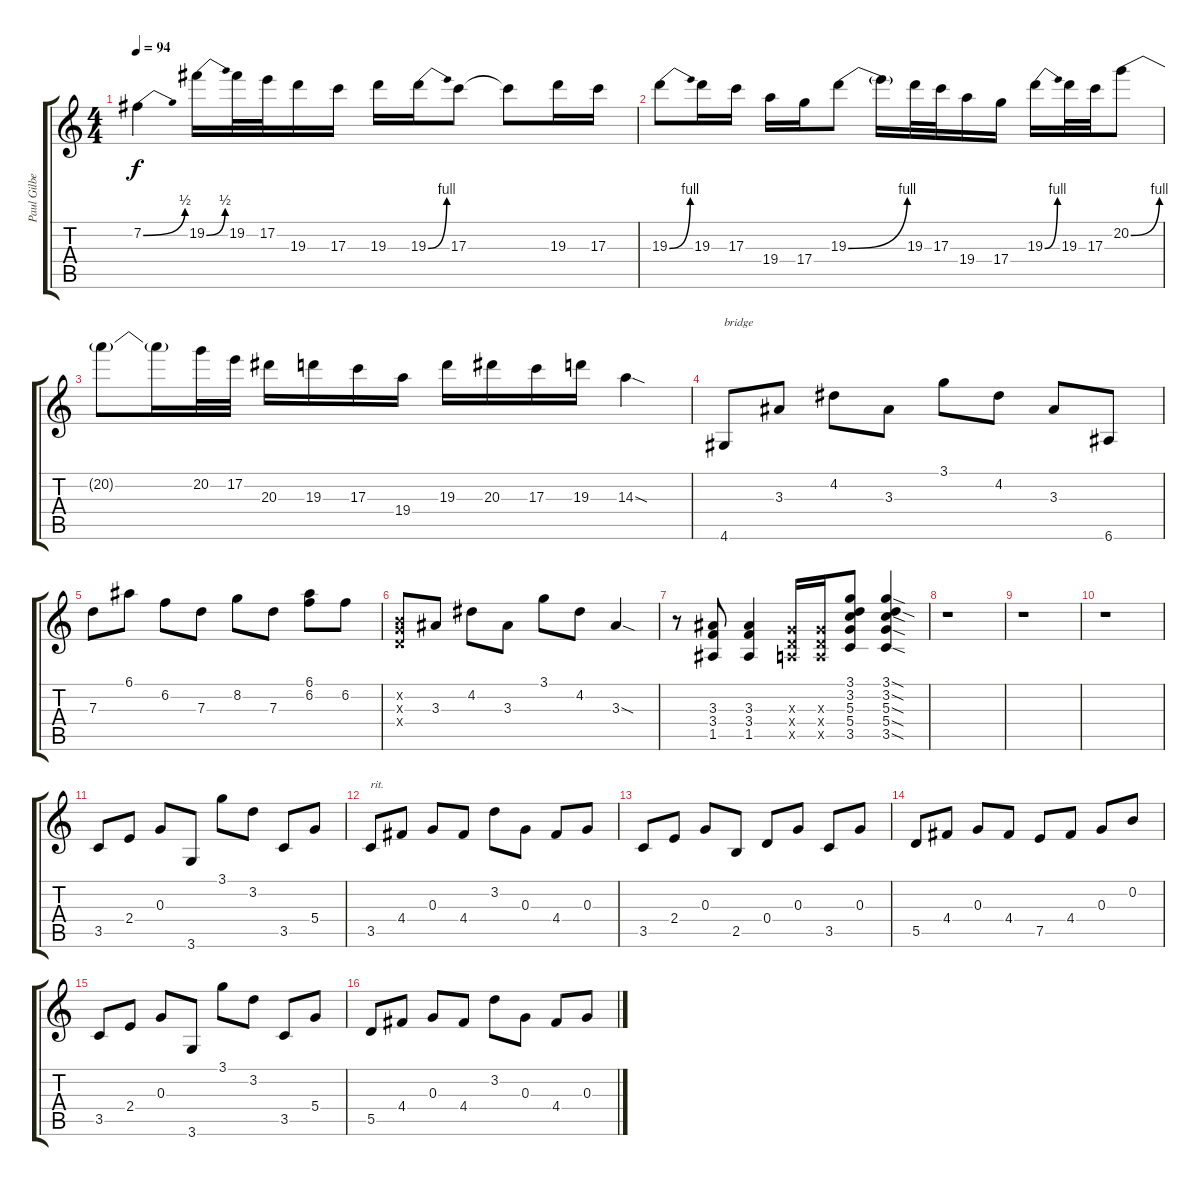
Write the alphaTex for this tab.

\track ("Paul Gilbert (Tommy)" "Paul Gilbe") {instrument overdrivenguitar}
\staff {score tabs}
\tuning (E4 B3 G3 D3 A2 E2) {hide}
\ts (4 4)
\tempo 94
\clef g2
\ks c
7.2{be (bend 0 0 60 2)}.4{dy f} 19.2{be (bend 0 0 60 2)}.16 19.2.32 17.2.32 19.3.16 17.3.16 19.3.16 19.3{be (bend 0 0 60 4)}.16 17.3.8 17.3{t}.8 19.3.16 17.3.16 |
19.3{be (bend 0 0 60 4)}.8 19.3.16 17.3.16 19.4.16 17.4.16 19.3{be (bend 0 0 60 4)}.8 19.3{t}.16 19.3.32 17.3.32 19.4.16 17.4.16 19.3{be (bend 0 0 60 4)}.16 19.3.32 17.3.32 20.2{be (bend 0 0 60 4)}.8 |
20.2{t}.8 20.2{t}.16 20.2.32 17.2.32 20.3.16 19.3.16 17.3.16 19.4.16 19.3.16 20.3.16 17.3.16 19.3.16 14.3{sod}.4 |
4.6.8{txt "bridge"} 3.3.8 4.2.8 3.3.8 3.1.8 4.2.8 3.3.8 6.6.8 |
7.3.8 6.1.8 6.2.8 7.3.8 8.2.8 7.3.8 (6.1 6.2).8 6.2.8 |
(0.2{x} 0.3{x} 0.4{x}).8 3.3.8 4.2.8 3.3.8 3.1.8 4.2.8 3.3{sod}.4 |
r.8 (3.3 3.4 1.5).8 (3.3 3.4 1.5).4 (0.3{x} 0.4{x} 0.5{x}).16 (0.3{x} 0.4{x} 0.5{x}).16 (3.1 3.2 5.3 5.4 3.5).8 (3.1{sod} 3.2{sod} 5.3{sod} 5.4{sod} 3.5{sod}).4 |
r.1 |
r.1 |
r.1 |
3.5.8 2.4.8 0.3.8 3.6.8 3.1.8 3.2.8 3.5.8 5.4.8 |
3.5.8{txt "rit." instrument overdrivenguitar} 4.4.8 0.3.8 4.4.8 3.2.8 0.3.8 4.4.8 0.3.8 |
3.5.8 2.4.8 0.3.8 2.5.8 0.4.8 0.3.8 3.5.8 0.3.8 |
5.5.8 4.4.8 0.3.8 4.4.8 7.5.8 4.4.8 0.3.8 0.2.8 |
3.5.8 2.4.8 0.3.8 3.6.8 3.1.8 3.2.8 3.5.8 5.4.8 |
5.5.8 4.4.8 0.3.8 4.4.8 3.2.8 0.3.8 4.4.8 0.3.8
